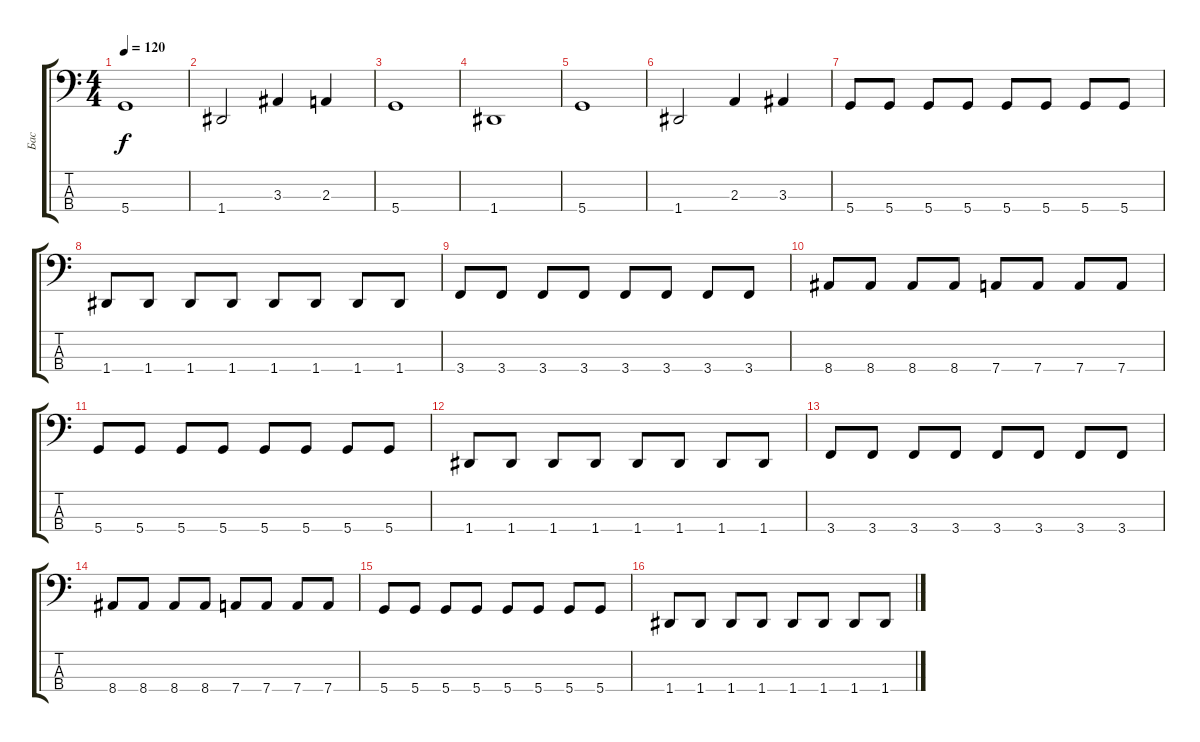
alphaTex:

\track ("Бас" "Бас") {instrument electricbassfinger}
\staff {score tabs}
\tuning (F2 C2 G1 D1) {hide}
\ts (4 4)
\tempo 120
\clef f4
\ks c
5.4.1{dy f} |
1.4.2 3.3.4 2.3.4 |
5.4.1 |
1.4.1 |
5.4.1 |
1.4.2 2.3.4 3.3.4 |
5.4.8 5.4.8 5.4.8 5.4.8 5.4.8 5.4.8 5.4.8 5.4.8 |
1.4.8 1.4.8 1.4.8 1.4.8 1.4.8 1.4.8 1.4.8 1.4.8 |
3.4.8 3.4.8 3.4.8 3.4.8 3.4.8 3.4.8 3.4.8 3.4.8 |
8.4.8 8.4.8 8.4.8 8.4.8 7.4.8 7.4.8 7.4.8 7.4.8 |
5.4.8 5.4.8 5.4.8 5.4.8 5.4.8 5.4.8 5.4.8 5.4.8 |
1.4.8 1.4.8 1.4.8 1.4.8 1.4.8 1.4.8 1.4.8 1.4.8 |
3.4.8 3.4.8 3.4.8 3.4.8 3.4.8 3.4.8 3.4.8 3.4.8 |
8.4.8 8.4.8 8.4.8 8.4.8 7.4.8 7.4.8 7.4.8 7.4.8 |
5.4.8 5.4.8 5.4.8 5.4.8 5.4.8 5.4.8 5.4.8 5.4.8 |
1.4.8 1.4.8 1.4.8 1.4.8 1.4.8 1.4.8 1.4.8 1.4.8
